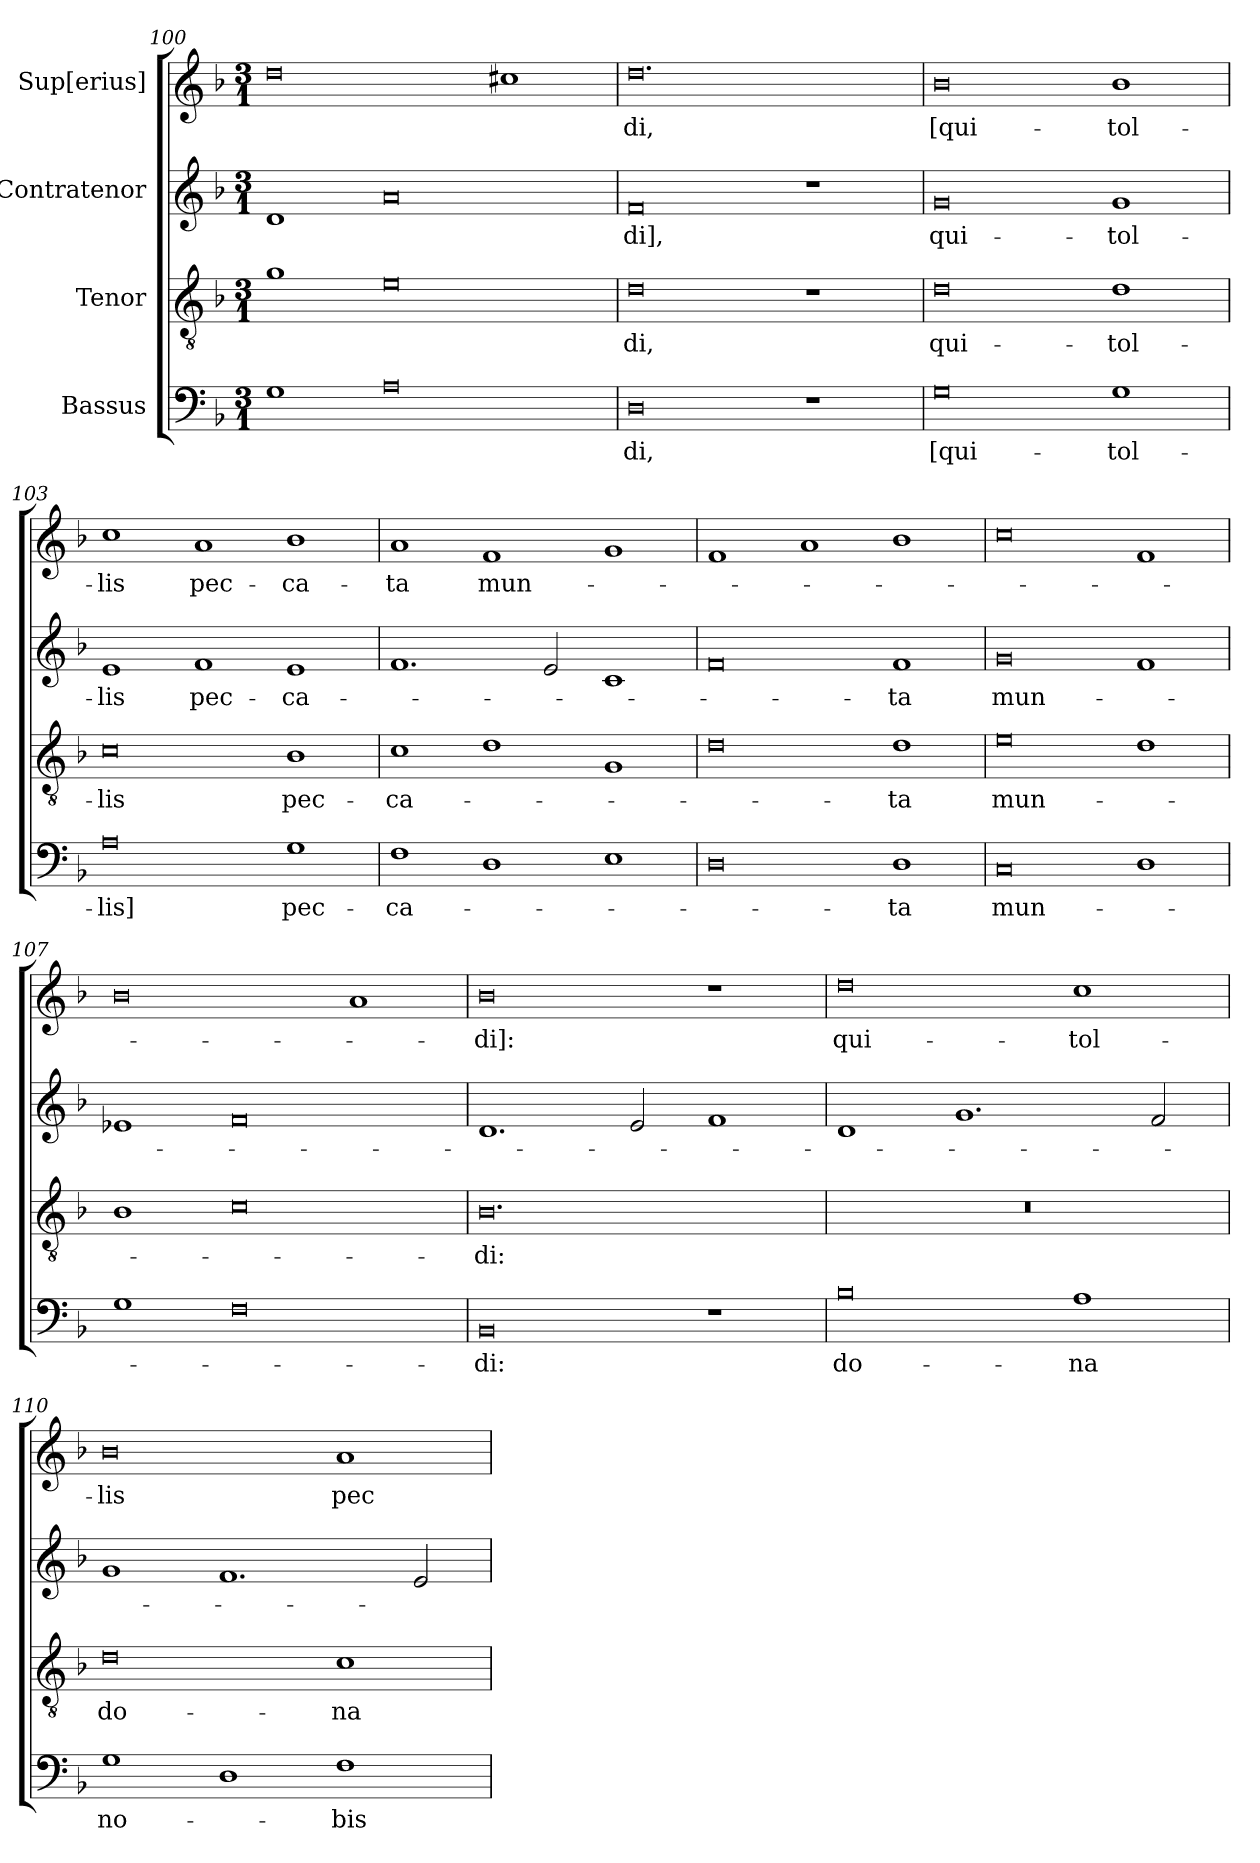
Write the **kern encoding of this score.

**kern	**text	**kern	**text	**kern	**text	**kern	**text
*part4	*part4	*part3	*part3	*part2	*part2	*part1	*part1
*staff4	*staff4	*staff3	*staff3	*staff2	*staff2	*staff1	*staff1
*I"Bassus	*	*I"Tenor	*	*I"Contratenor	*	*I"Sup[erius]	*
*clefF4	*	*clefGv2	*	*clefG2	*	*clefG2	*
*k[b-]	*	*k[b-]	*	*k[b-]	*	*k[b-]	*
*M3/1	*	*M3/1	*	*M3/1	*	*M3/1	*
=100	=100	=100	=100	=100	=100	=100	=100
1G\	.	1g\	.	1d/	.	0dd\	.
0A\	.	0e\	.	0a/	.	.	.
.	.	.	.	.	.	1cc#X\	.
=101	=101	=101	=101	=101	=101	=101	=101
0D\	-di,	0d\	-di,	0f/	-di],	0.dd\	-di,
1r	.	1r	.	1r	.	.	.
=102	=102	=102	=102	=102	=102	=102	=102
0G\	[qui-	0d\	qui-	0g/	qui-	0b-\	[qui-
1G\	tol-	1d\	tol-	1g/	tol-	1b-\	tol-
=103	=103	=103	=103	=103	=103	=103	=103
0A\	-lis]	0c\	-lis	1e/	-lis	1cc\	-lis
.	.	.	.	1f/	pec-	1a/	pec-
1G\	pec-	1B-\	pec-	1e/	-ca-	1b-\	-ca-
=104	=104	=104	=104	=104	=104	=104	=104
1F\	-ca-	1c\	-ca-	1.f/	.	1a/	-ta
1D\	.	1d\	.	.	.	1f/	mun-
.	.	.	.	2e/	.	.	.
1E\	.	1G/	.	1c/	.	1g/	.
=105	=105	=105	=105	=105	=105	=105	=105
0D\	.	0d\	.	0f/	.	1f/	.
.	.	.	.	.	.	1a/	.
1D\	-ta	1d\	-ta	1f/	-ta	1b-\	.
=106	=106	=106	=106	=106	=106	=106	=106
0C/	mun-	0e\	mun-	0g/	mun-	0cc\	.
1D\	.	1d\	.	1f/	.	1f/	.
=107	=107	=107	=107	=107	=107	=107	=107
1G\	.	1B-\	.	1e-X/	.	0b-\	.
0F\	.	0c\	.	0f/	.	.	.
.	.	.	.	.	.	1a/	.
=108	=108	=108	=108	=108	=108	=108	=108
0BB-/	-di:	0.B-\	-di:	1.d/	.	0b-\	-di]:
.	.	.	.	2e/	.	.	.
1r	.	.	.	1f/	.	1r	.
=109	=109	=109	=109	=109	=109	=109	=109
0B-\	do-	0.r	.	1d/	.	0dd\	qui-
.	.	.	.	1.g/	.	.	.
1A\	-na	.	.	.	.	1cc\	tol-
.	.	.	.	2f/	.	.	.
=110	=110	=110	=110	=110	=110	=110	=110
1G\	no-	0d\	do-	1g/	.	0b-\	-lis
1D\	.	.	.	1.f/	.	.	.
1F\	-bis	1c\	-na	.	.	1a/	pec-
.	.	.	.	2e/	.	.	.
=	=	=	=	=	=	=	=
*-	*-	*-	*-	*-	*-	*-	*-
